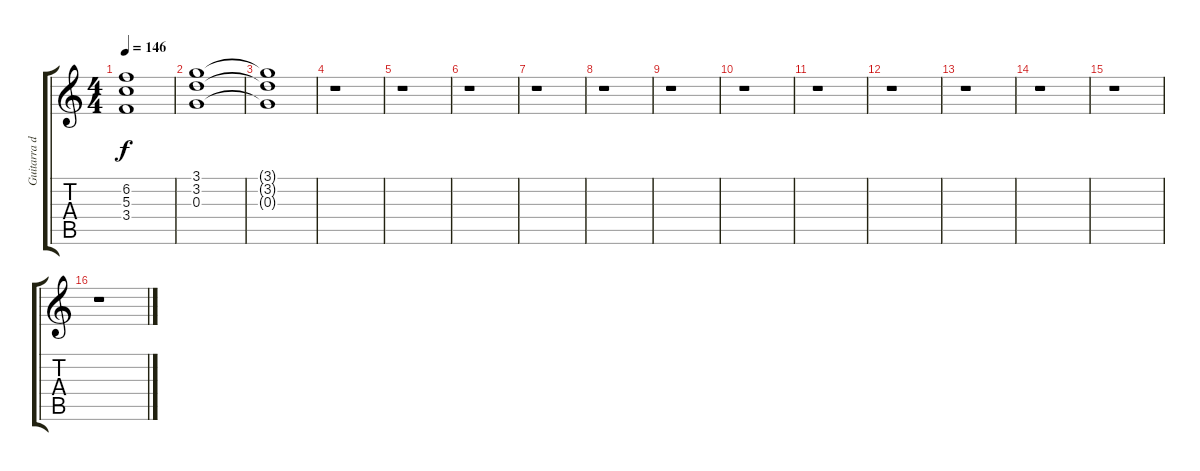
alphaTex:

\track ("Guitarra de Apoyo" "Guitarra d") {instrument distortionguitar}
\staff {score tabs}
\tuning (E4 B3 G3 D3 A2 E2) {hide}
\ts (4 4)
\tempo 146
\clef g2
\ks c
(6.2 5.3 3.4).1{dy f} |
(3.1 3.2 0.3).1 |
(3.1{t} 3.2{t} 0.3{t}).1 |
r.1 |
r.1 |
r.1 |
r.1 |
r.1 |
r.1 |
r.1 |
r.1 |
r.1 |
r.1 |
r.1 |
r.1 |
r.1
